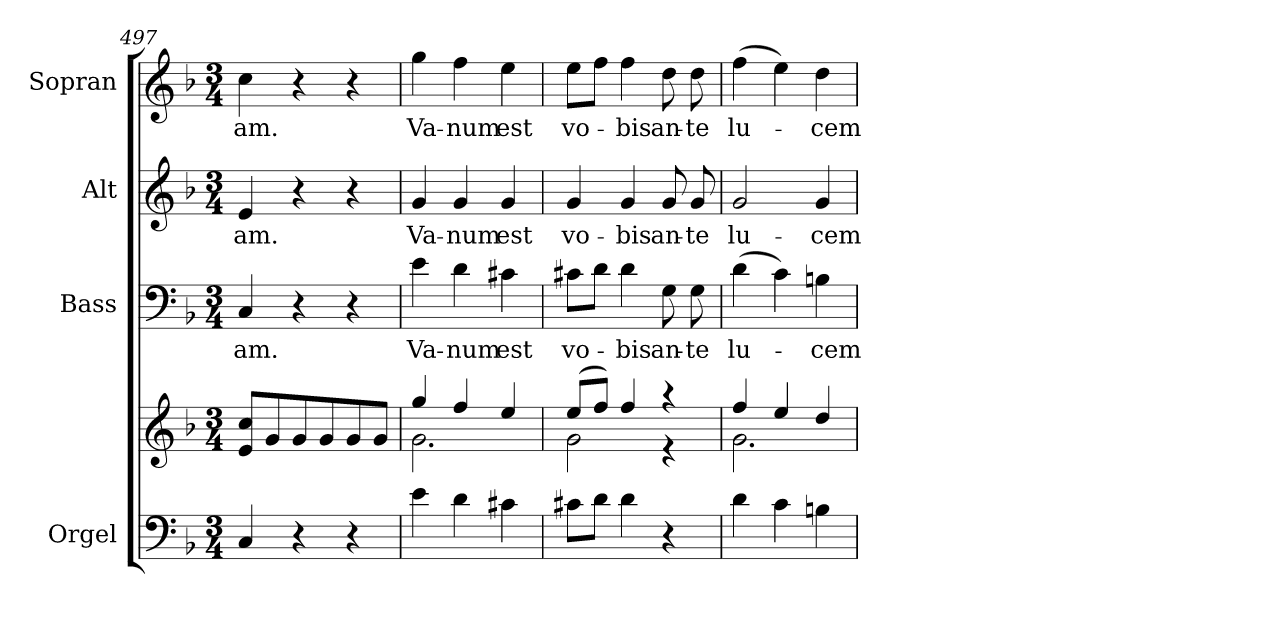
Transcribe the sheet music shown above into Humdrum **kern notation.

**kern	**kern	**kern	**text	**kern	**text	**kern	**text
*part4	*part4	*part3	*part3	*part2	*part2	*part1	*part1
*staff5	*staff4	*staff3	*staff3	*staff2	*staff2	*staff1	*staff1
*I"Orgel	*	*I"Bass	*	*I"Alt	*	*I"Sopran	*
*I'Org.	*	*I'B.	*	*I'A.	*	*I'S.	*
*clefF4	*clefG2	*clefF4	*	*clefG2	*	*clefG2	*
*k[b-]	*k[b-]	*k[b-]	*	*k[b-]	*	*k[b-]	*
*F:	*F:	*F:	*	*F:	*	*F:	*
*M3/4	*M3/4	*M3/4	*	*M3/4	*	*M3/4	*
=497	=497	=497	=497	=497	=497	=497	=497
!	!	!	!LO:LY:b	!	!LO:LY:b	!	!LO:LY:b
4C/	8e/ 8cc/L	4C/	-am.	4e/	-am.	4cc\	-am.
.	8g/	.	.	.	.	.	.
4r	8g/	4r	.	4r	.	4r	.
.	8g/	.	.	.	.	.	.
4r	8g/	4r	.	4r	.	4r	.
.	8g/J	.	.	.	.	.	.
!!LO:PB:g=z
=498	=498	=498	=498	=498	=498	=498	=498
*	*^	*	*	*	*	*	*
!	!	!	!	!LO:LY:b	!	!LO:LY:b	!	!LO:LY:b
4e\	4gg/	2.g\	4e\	Va-	4g/	Va-	4gg\	Va-
!	!	!	!	!LO:LY:b	!	!LO:LY:b	!	!LO:LY:b
4d\	4ff/	.	4d\	-num	4g/	-num	4ff\	-num
!	!	!	!	!LO:LY:b	!	!LO:LY:b	!	!LO:LY:b
4c#X\	4ee/	.	4c#X\	est	4g/	est	4ee\	est
=499	=499	=499	=499	=499	=499	=499	=499	=499
!	!	!	!	!LO:LY:b	!	!LO:LY:b	!	!LO:LY:b
8c#X\L	(>8ee/L	2g\	8c#X\L	vo-	4g/	vo-	8ee\L	vo-
8d\J	8ff/J)	.	8d\J	.	.	.	8ff\J	.
!	!	!	!	!LO:LY:b	!	!LO:LY:b	!	!LO:LY:b
4d\	4ff/	.	4d\	-bis	4g/	-bis	4ff\	-bis
!	!	!	!	!LO:LY:b	!	!LO:LY:b	!	!LO:LY:b
4r	4r	4r	8G\	an-	8g/	an-	8dd\	an-
!	!	!	!	!LO:LY:b	!	!LO:LY:b	!	!LO:LY:b
.	.	.	8G\	-te	8g/	-te	8dd\	-te
=500	=500	=500	=500	=500	=500	=500	=500	=500
!	!	!	!	!LO:LY:b	!	!LO:LY:b	!	!LO:LY:b
4d\	4ff/	2.g\	(>4d\	lu-	2g/	lu-	(>4ff\	lu-
4c\	4ee/	.	4c\)	.	.	.	4ee\)	.
!	!	!	!	!LO:LY:b	!	!LO:LY:b	!	!LO:LY:b
4Bn\	4dd/	.	4Bn\	-cem	4g/	-cem	4dd\	-cem
*	*v	*v	*	*	*	*	*	*
=	=	=	=	=	=	=	=
*-	*-	*-	*-	*-	*-	*-	*-
